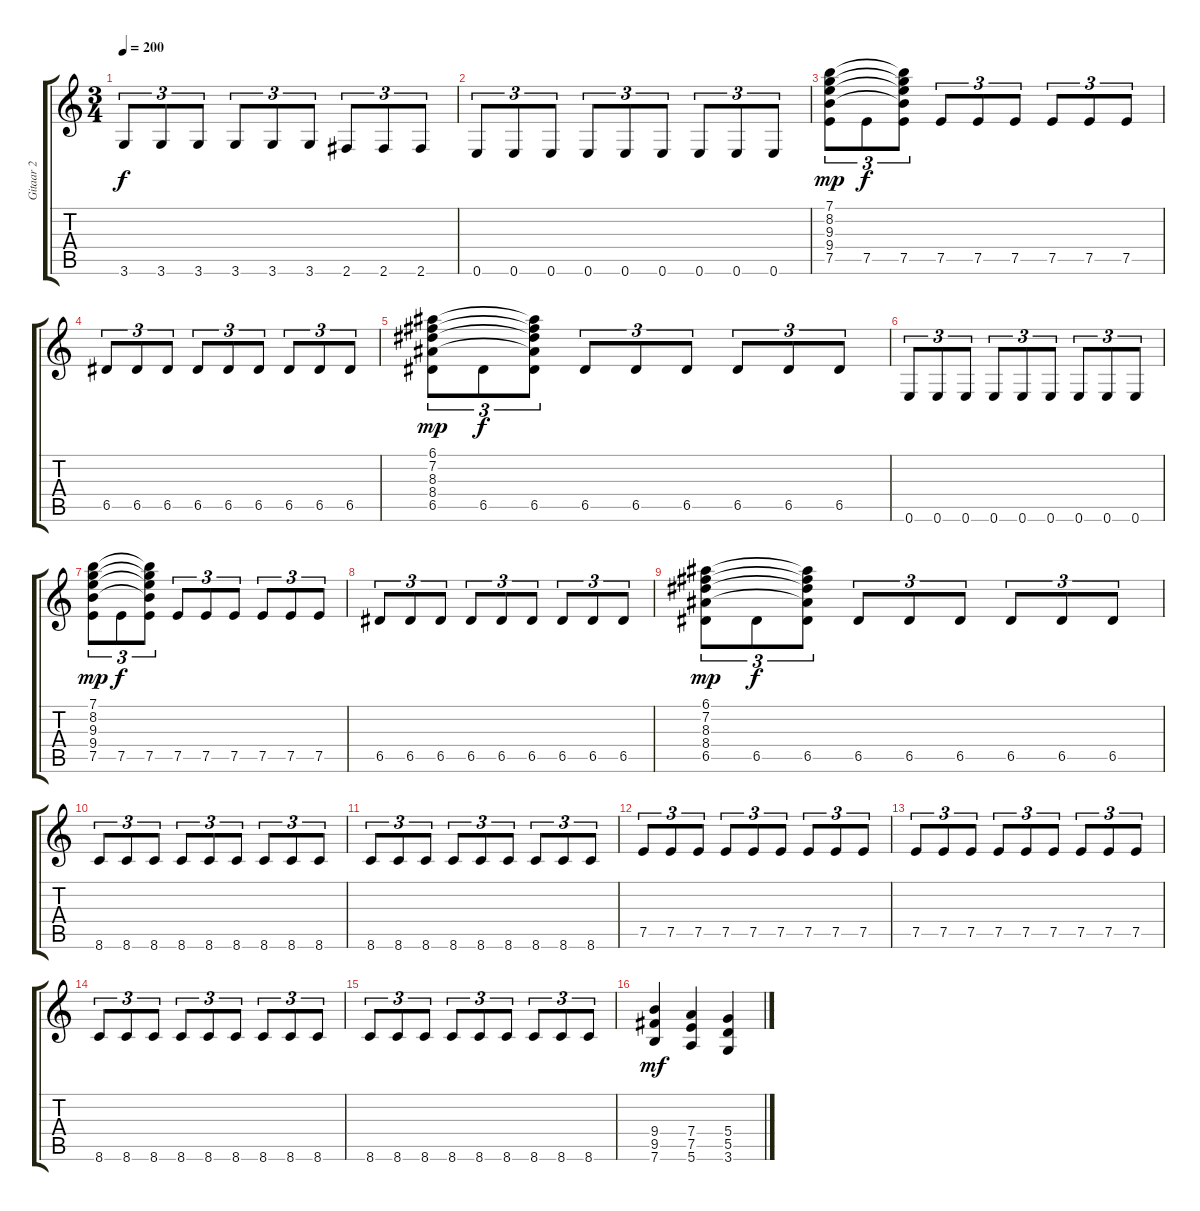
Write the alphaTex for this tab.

\track ("Gitaar 2" "Gitaar 2") {instrument overdrivenguitar}
\staff {score tabs}
\tuning (E4 B3 G3 D3 A2 E2) {hide}
\ts (3 4)
\tempo 200
\clef g2
\ks c
3.6.8{tu (3 2) dy f} 3.6.8{tu (3 2)} 3.6.8{tu (3 2)} 3.6.8{tu (3 2)} 3.6.8{tu (3 2)} 3.6.8{tu (3 2)} 2.6.8{tu (3 2)} 2.6.8{tu (3 2)} 2.6.8{tu (3 2)} |
0.6.8{tu (3 2)} 0.6.8{tu (3 2)} 0.6.8{tu (3 2)} 0.6.8{tu (3 2)} 0.6.8{tu (3 2)} 0.6.8{tu (3 2)} 0.6.8{tu (3 2)} 0.6.8{tu (3 2)} 0.6.8{tu (3 2)} |
(7.1 8.2 9.3 9.4 7.5).8{tu (3 2) dy mp} 7.5.8{tu (3 2) dy f} (7.1{t} 8.2{t} 9.3{t} 9.4{t} 7.5).8{tu (3 2)} 7.5.8{tu (3 2)} 7.5.8{tu (3 2)} 7.5.8{tu (3 2)} 7.5.8{tu (3 2)} 7.5.8{tu (3 2)} 7.5.8{tu (3 2)} |
6.5.8{tu (3 2)} 6.5.8{tu (3 2)} 6.5.8{tu (3 2)} 6.5.8{tu (3 2)} 6.5.8{tu (3 2)} 6.5.8{tu (3 2)} 6.5.8{tu (3 2)} 6.5.8{tu (3 2)} 6.5.8{tu (3 2)} |
(6.1 7.2 8.3 8.4 6.5).8{tu (3 2) dy mp} 6.5.8{tu (3 2) dy f} (6.1{t} 7.2{t} 8.3{t} 8.4{t} 6.5).8{tu (3 2)} 6.5.8{tu (3 2)} 6.5.8{tu (3 2)} 6.5.8{tu (3 2)} 6.5.8{tu (3 2)} 6.5.8{tu (3 2)} 6.5.8{tu (3 2)} |
0.6.8{tu (3 2)} 0.6.8{tu (3 2)} 0.6.8{tu (3 2)} 0.6.8{tu (3 2)} 0.6.8{tu (3 2)} 0.6.8{tu (3 2)} 0.6.8{tu (3 2)} 0.6.8{tu (3 2)} 0.6.8{tu (3 2)} |
(7.1 8.2 9.3 9.4 7.5).8{tu (3 2) dy mp} 7.5.8{tu (3 2) dy f} (7.1{t} 8.2{t} 9.3{t} 9.4{t} 7.5).8{tu (3 2)} 7.5.8{tu (3 2)} 7.5.8{tu (3 2)} 7.5.8{tu (3 2)} 7.5.8{tu (3 2)} 7.5.8{tu (3 2)} 7.5.8{tu (3 2)} |
6.5.8{tu (3 2)} 6.5.8{tu (3 2)} 6.5.8{tu (3 2)} 6.5.8{tu (3 2)} 6.5.8{tu (3 2)} 6.5.8{tu (3 2)} 6.5.8{tu (3 2)} 6.5.8{tu (3 2)} 6.5.8{tu (3 2)} |
(6.1 7.2 8.3 8.4 6.5).8{tu (3 2) dy mp} 6.5.8{tu (3 2) dy f} (6.1{t} 7.2{t} 8.3{t} 8.4{t} 6.5).8{tu (3 2)} 6.5.8{tu (3 2)} 6.5.8{tu (3 2)} 6.5.8{tu (3 2)} 6.5.8{tu (3 2)} 6.5.8{tu (3 2)} 6.5.8{tu (3 2)} |
8.6.8{tu (3 2)} 8.6.8{tu (3 2)} 8.6.8{tu (3 2)} 8.6.8{tu (3 2)} 8.6.8{tu (3 2)} 8.6.8{tu (3 2)} 8.6.8{tu (3 2)} 8.6.8{tu (3 2)} 8.6.8{tu (3 2)} |
8.6.8{tu (3 2)} 8.6.8{tu (3 2)} 8.6.8{tu (3 2)} 8.6.8{tu (3 2)} 8.6.8{tu (3 2)} 8.6.8{tu (3 2)} 8.6.8{tu (3 2)} 8.6.8{tu (3 2)} 8.6.8{tu (3 2)} |
7.5.8{tu (3 2)} 7.5.8{tu (3 2)} 7.5.8{tu (3 2)} 7.5.8{tu (3 2)} 7.5.8{tu (3 2)} 7.5.8{tu (3 2)} 7.5.8{tu (3 2)} 7.5.8{tu (3 2)} 7.5.8{tu (3 2)} |
7.5.8{tu (3 2)} 7.5.8{tu (3 2)} 7.5.8{tu (3 2)} 7.5.8{tu (3 2)} 7.5.8{tu (3 2)} 7.5.8{tu (3 2)} 7.5.8{tu (3 2)} 7.5.8{tu (3 2)} 7.5.8{tu (3 2)} |
8.6.8{tu (3 2)} 8.6.8{tu (3 2)} 8.6.8{tu (3 2)} 8.6.8{tu (3 2)} 8.6.8{tu (3 2)} 8.6.8{tu (3 2)} 8.6.8{tu (3 2)} 8.6.8{tu (3 2)} 8.6.8{tu (3 2)} |
8.6.8{tu (3 2)} 8.6.8{tu (3 2)} 8.6.8{tu (3 2)} 8.6.8{tu (3 2)} 8.6.8{tu (3 2)} 8.6.8{tu (3 2)} 8.6.8{tu (3 2)} 8.6.8{tu (3 2)} 8.6.8{tu (3 2)} |
(9.4 9.5 7.6).4{dy mf} (7.4 7.5 5.6).4 (5.4 5.5 3.6).4
